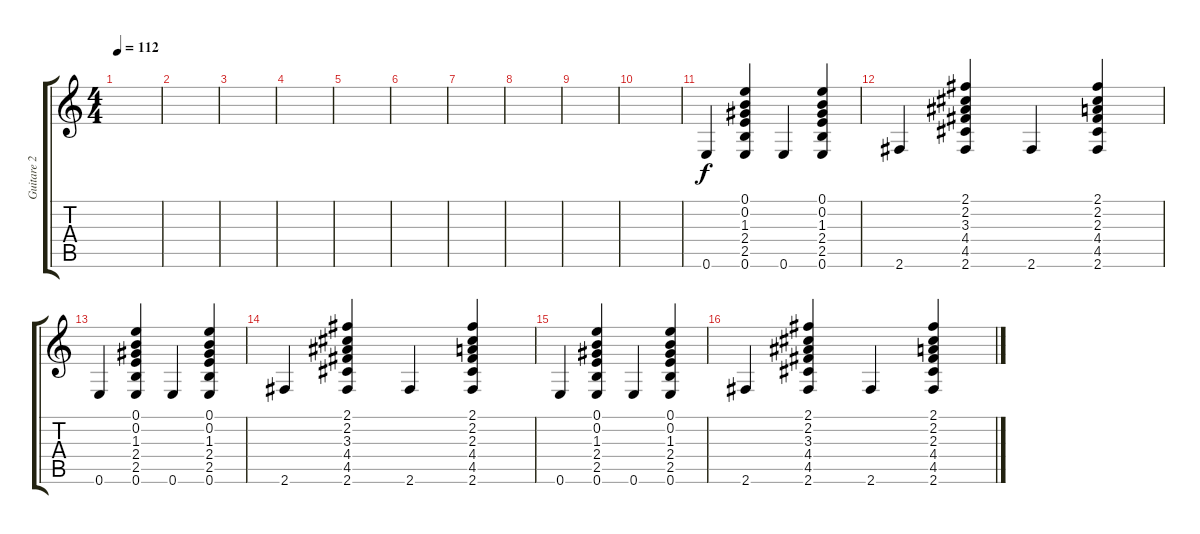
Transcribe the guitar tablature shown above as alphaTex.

\track ("Guitare 2" "Guitare 2") {instrument acousticguitarsteel}
\staff {score tabs}
\tuning (E4 B3 G3 D3 A2 E2) {hide}
\ts (4 4)
\tempo 112
\clef g2
\ks c
|
|
|
|
|
|
|
|
|
|
0.6.4 (0.1 0.2 1.3 2.4 2.5 0.6).4 0.6.4 (0.1 0.2 1.3 2.4 2.5 0.6).4 |
2.6.4 (2.1 2.2 3.3 4.4 4.5 2.6).4 2.6.4 (2.1 2.2 2.3 4.4 4.5 2.6).4 |
0.6.4 (0.1 0.2 1.3 2.4 2.5 0.6).4 0.6.4 (0.1 0.2 1.3 2.4 2.5 0.6).4 |
2.6.4 (2.1 2.2 3.3 4.4 4.5 2.6).4 2.6.4 (2.1 2.2 2.3 4.4 4.5 2.6).4 |
0.6.4 (0.1 0.2 1.3 2.4 2.5 0.6).4 0.6.4 (0.1 0.2 1.3 2.4 2.5 0.6).4 |
2.6.4 (2.1 2.2 3.3 4.4 4.5 2.6).4 2.6.4 (2.1 2.2 2.3 4.4 4.5 2.6).4
